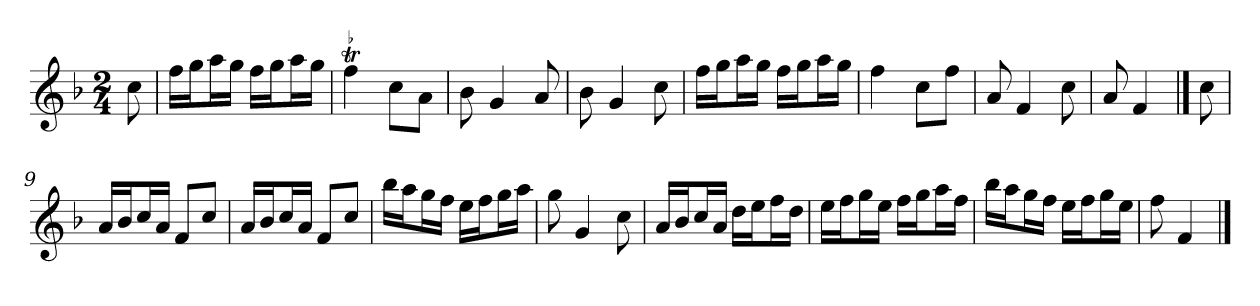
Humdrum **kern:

**kern
*part1
*staff1
*clefG2
*k[b-]
*F:
*M2/4
*MM120
=
8cc
=1
16ff\LL
16gg\J
16aa\L
16gg\JJ
16ff\LL
16gg\J
16aa\L
16gg\JJ
=2
!LO:TR:acc=-
4fft
8cc\L
8a\J
=3
8b-
4g
8a
=4
8b-
4g
8cc
=5
16ff\LL
16gg\J
16aa\L
16gg\JJ
16ff\LL
16gg\J
16aa\L
16gg\JJ
=6
4ff
8cc\L
8ff\J
=7
8a
4f
8cc
=8
8a
4f
==
8cc
=9
16a/LL
16b-/J
16cc/L
16a/JJ
8f/L
8cc/J
=10
16a/LL
16b-/J
16cc/L
16a/JJ
8f/L
8cc/J
=11
16bb-\LL
16aa\J
16gg\L
16ff\JJ
16ee\LL
16ff\J
16gg\L
16aa\JJ
=12
8gg
4g
8cc
=13
16a/LL
16b-/J
16cc/L
16a/JJ
16dd\LL
16ee\J
16ff\L
16dd\JJ
=14
16ee\LL
16ff\J
16gg\L
16ee\JJ
16ff\LL
16gg\J
16aa\L
16ff\JJ
=15
16bb-\LL
16aa\J
16gg\L
16ff\JJ
16ee\LL
16ff\J
16gg\L
16ee\JJ
=16
8ff
4f
==
*-
